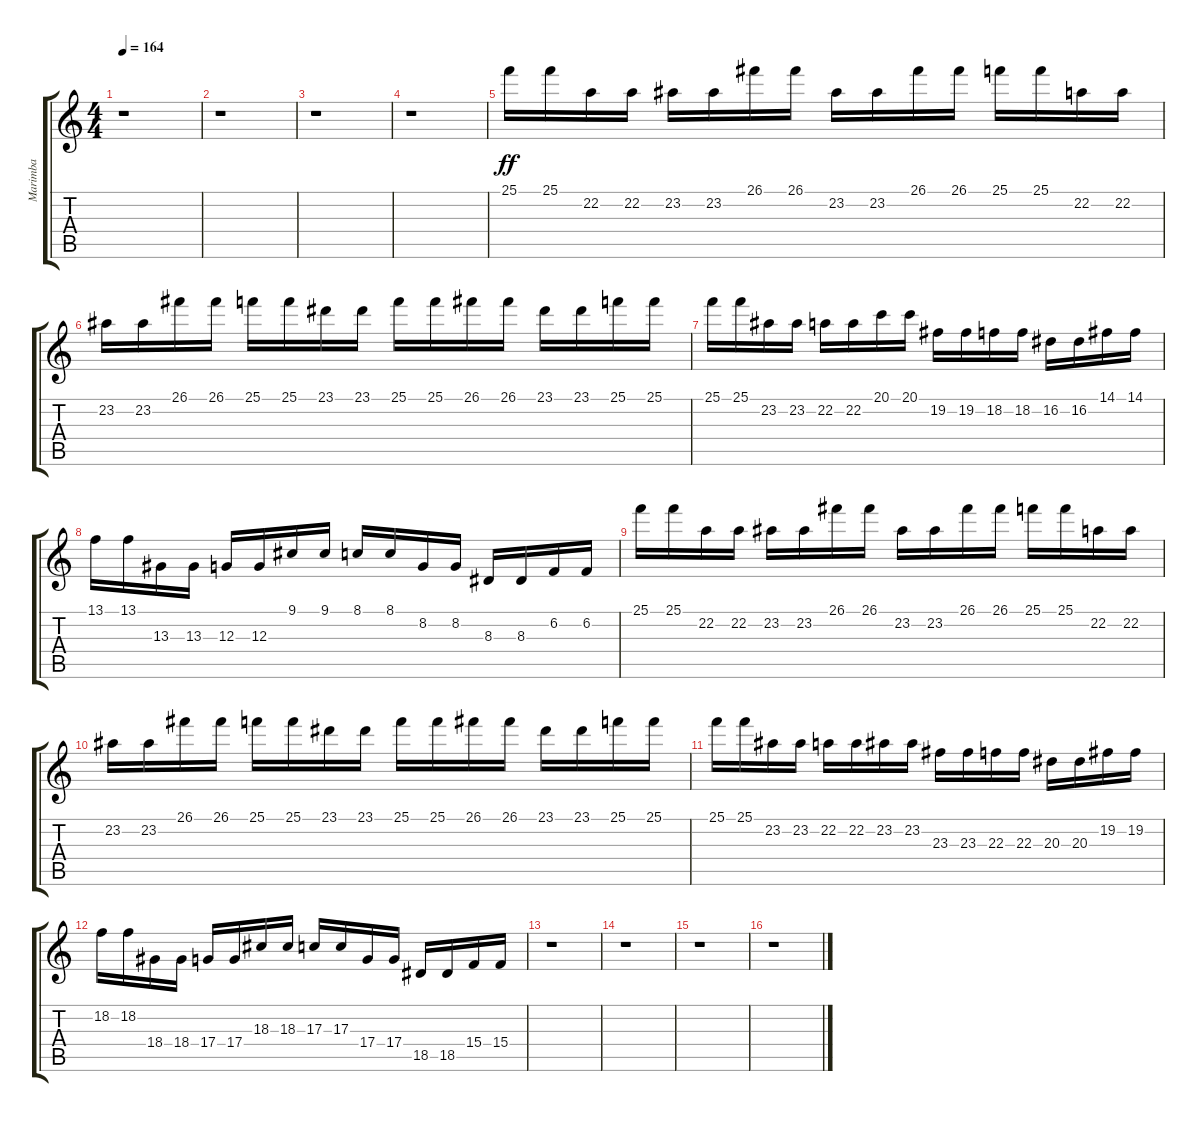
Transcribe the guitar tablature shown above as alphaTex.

\track ("Marimba         " "Marimba   ") {instrument marimba}
\staff {score tabs}
\tuning (E4 B3 G3 D3 A2 E2) {hide}
\ts (4 4)
\tempo 164
\clef g2
\ks c
r.1{dy ff} |
r.1 |
r.1 |
r.1 |
25.1.16 25.1.16 22.2.16 22.2.16 23.2.16 23.2.16 26.1.16 26.1.16 23.2.16 23.2.16 26.1.16 26.1.16 25.1.16 25.1.16 22.2.16 22.2.16 |
23.2.16 23.2.16 26.1.16 26.1.16 25.1.16 25.1.16 23.1.16 23.1.16 25.1.16 25.1.16 26.1.16 26.1.16 23.1.16 23.1.16 25.1.16 25.1.16 |
25.1.16 25.1.16 23.2.16 23.2.16 22.2.16 22.2.16 20.1.16 20.1.16 19.2.16 19.2.16 18.2.16 18.2.16 16.2.16 16.2.16 14.1.16 14.1.16 |
13.1.16 13.1.16 13.3.16 13.3.16 12.3.16 12.3.16 9.1.16 9.1.16 8.1.16 8.1.16 8.2.16 8.2.16 8.3.16 8.3.16 6.2.16 6.2.16 |
25.1.16 25.1.16 22.2.16 22.2.16 23.2.16 23.2.16 26.1.16 26.1.16 23.2.16 23.2.16 26.1.16 26.1.16 25.1.16 25.1.16 22.2.16 22.2.16 |
23.2.16 23.2.16 26.1.16 26.1.16 25.1.16 25.1.16 23.1.16 23.1.16 25.1.16 25.1.16 26.1.16 26.1.16 23.1.16 23.1.16 25.1.16 25.1.16 |
25.1.16 25.1.16 23.2.16 23.2.16 22.2.16 22.2.16 23.2.16 23.2.16 23.3.16 23.3.16 22.3.16 22.3.16 20.3.16 20.3.16 19.2.16 19.2.16 |
18.2.16 18.2.16 18.4.16 18.4.16 17.4.16 17.4.16 18.3.16 18.3.16 17.3.16 17.3.16 17.4.16 17.4.16 18.5.16 18.5.16 15.4.16 15.4.16 |
r.1 |
r.1 |
r.1 |
r.1
